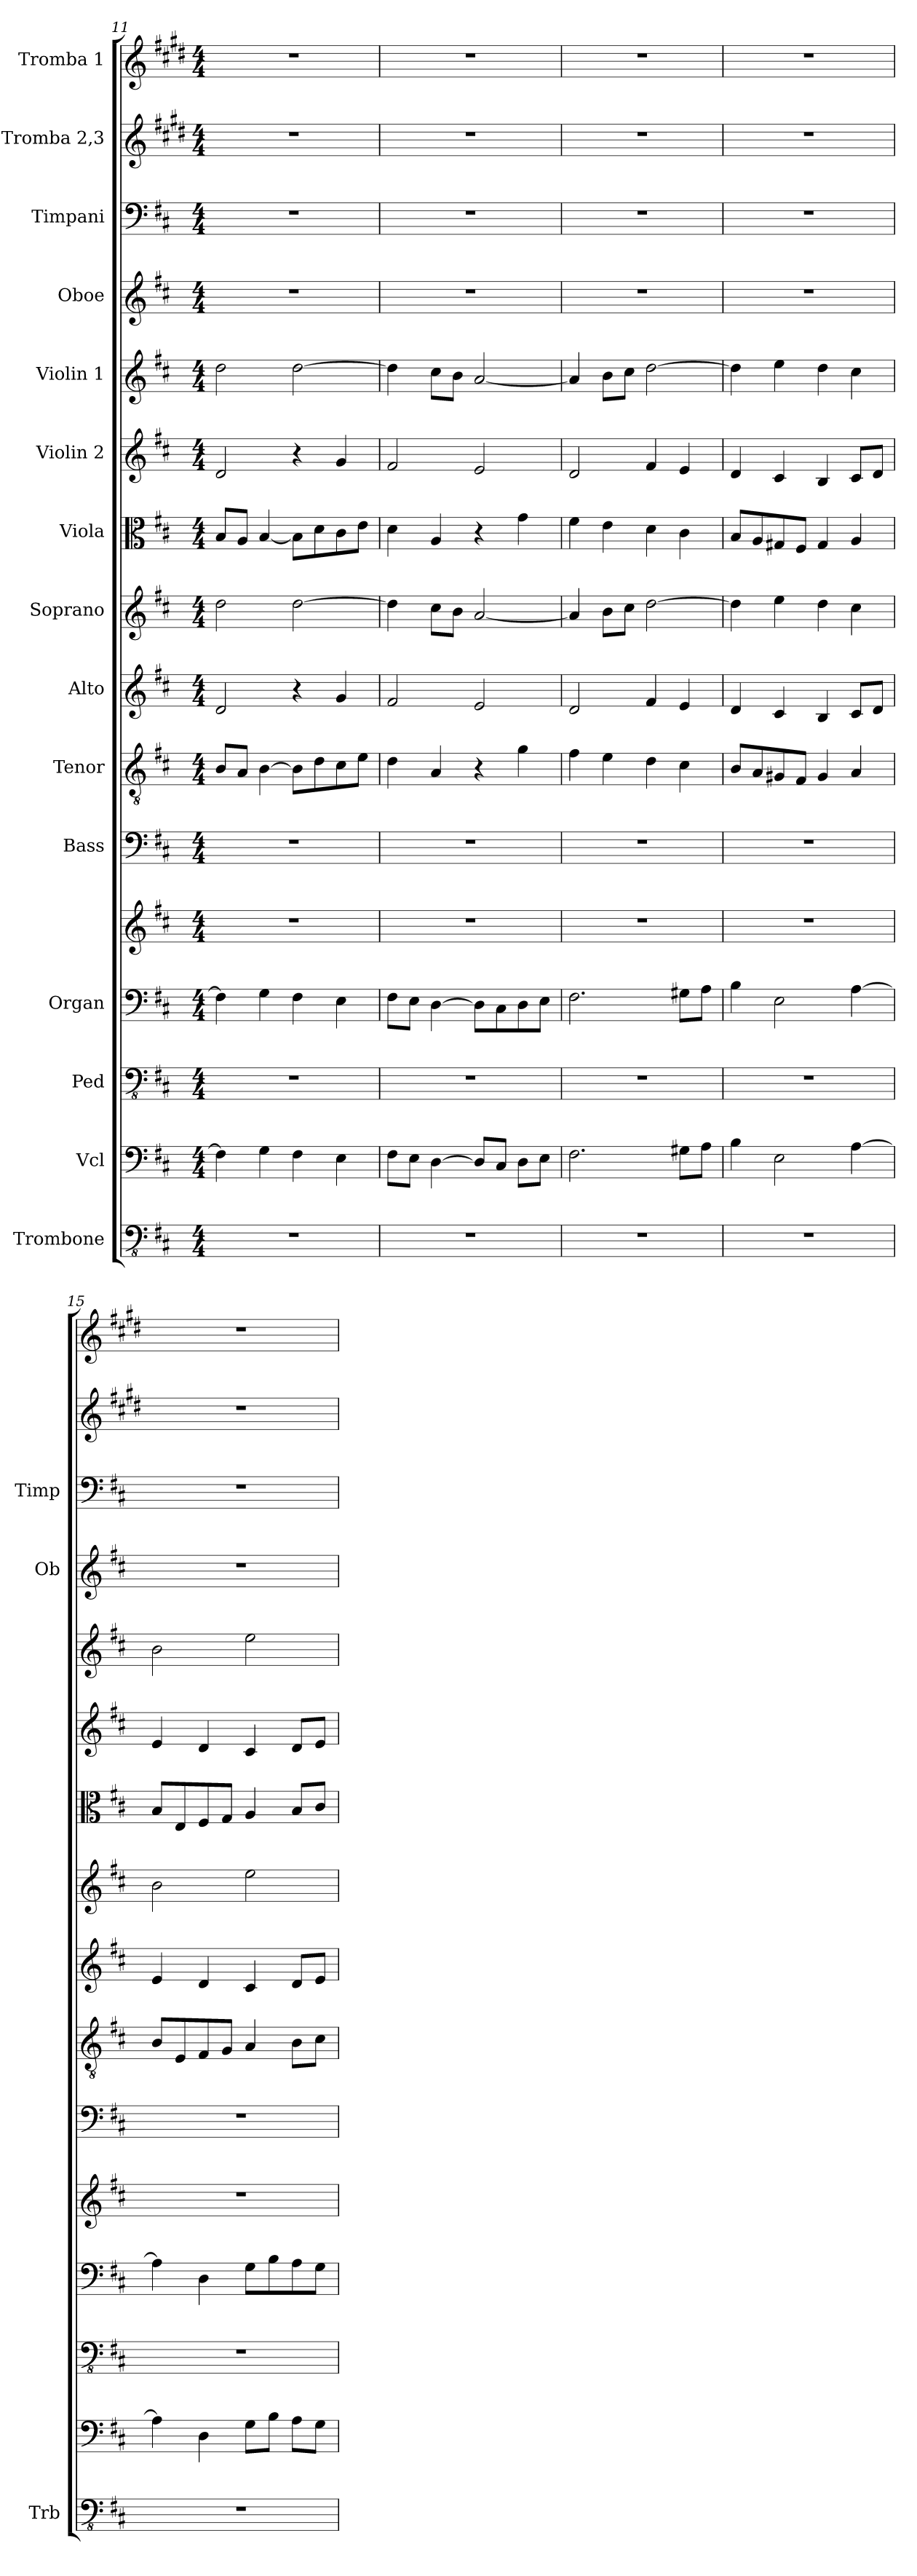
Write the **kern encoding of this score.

**kern	**kern	**kern	**kern	**kern	**kern	**kern	**kern	**kern	**kern	**kern	**kern	**kern	**kern	**kern	**kern
*part15	*part14	*part13	*part12	*part12	*part11	*part10	*part9	*part8	*part7	*part6	*part5	*part4	*part3	*part2	*part1
*staff16	*staff15	*staff14	*staff13	*staff12	*staff11	*staff10	*staff9	*staff8	*staff7	*staff6	*staff5	*staff4	*staff3	*staff2	*staff1
*I"Trombone	*I"Vcl	*I"Ped	*I"Organ	*	*I"Bass	*I"Tenor	*I"Alto	*I"Soprano	*I"Viola	*I"Violin 2	*I"Violin 1	*I"Oboe	*I"Timpani	*I"Tromba 2,3	*I"Tromba 1
*I'Trb	*	*	*	*	*	*	*	*	*	*	*	*I'Ob	*I'Timp	*	*
*clefFv4	*clefF4	*clefFv4	*clefF4	*clefG2	*clefF4	*clefGv2	*clefG2	*clefG2	*clefC3	*clefG2	*clefG2	*clefG2	*clefF4	*clefG2	*clefG2
*	*	*	*	*	*	*	*	*	*	*	*	*	*	*ITrd1c2	*ITrd1c2
*k[f#c#]	*k[f#c#]	*k[f#c#]	*k[f#c#]	*k[f#c#]	*k[f#c#]	*k[f#c#]	*k[f#c#]	*k[f#c#]	*k[f#c#]	*k[f#c#]	*k[f#c#]	*k[f#c#]	*k[f#c#]	*k[f#c#]	*k[f#c#]
*M4/4	*M4/4	*M4/4	*M4/4	*M4/4	*M4/4	*M4/4	*M4/4	*M4/4	*M4/4	*M4/4	*M4/4	*M4/4	*M4/4	*M4/4	*M4/4
=11	=11	=11	=11	=11	=11	=11	=11	=11	=11	=11	=11	=11	=11	=11	=11
1r	4F#\]	1r	4F#\]	1r	1r	8B/L	2d/	2dd\	8B/L	2d/	2dd\	1r	1r	1r	1r
.	.	.	.	.	.	8A/J	.	.	8A/J	.	.	.	.	.	.
.	4G\	.	4G\	.	.	[4B\	.	.	[4B/	.	.	.	.	.	.
.	4F#\	.	4F#\	.	.	8B\L]	4r	[2dd\	8B\L]	4r	[2dd\	.	.	.	.
.	.	.	.	.	.	8d\	.	.	8d\	.	.	.	.	.	.
.	4E\	.	4E\	.	.	8c#\	4g/	.	8c#\	4g/	.	.	.	.	.
.	.	.	.	.	.	8e\J	.	.	8e\J	.	.	.	.	.	.
=12	=12	=12	=12	=12	=12	=12	=12	=12	=12	=12	=12	=12	=12	=12	=12
1r	8F#\L	1r	8F#\L	1r	1r	4d\	2f#/	4dd\]	4d\	2f#/	4dd\]	1r	1r	1r	1r
.	8E\J	.	8E\J	.	.	.	.	.	.	.	.	.	.	.	.
.	[4D\	.	[4D\	.	.	4A/	.	8cc#\L	4A/	.	8cc#\L	.	.	.	.
.	.	.	.	.	.	.	.	8b\J	.	.	8b\J	.	.	.	.
.	8D/L]	.	8D\L]	.	.	4r	2e/	[2a/	4r	2e/	[2a/	.	.	.	.
.	8C#/J	.	8C#\	.	.	.	.	.	.	.	.	.	.	.	.
.	8D\L	.	8D\	.	.	4g\	.	.	4g\	.	.	.	.	.	.
.	8E\J	.	8E\J	.	.	.	.	.	.	.	.	.	.	.	.
!!LO:PB:g=z
=13	=13	=13	=13	=13	=13	=13	=13	=13	=13	=13	=13	=13	=13	=13	=13
1r	2.F#\	1r	2.F#\	1r	1r	4f#\	2d/	4a/]	4f#\	2d/	4a/]	1r	1r	1r	1r
.	.	.	.	.	.	4e\	.	8b\L	4e\	.	8b\L	.	.	.	.
.	.	.	.	.	.	.	.	8cc#\J	.	.	8cc#\J	.	.	.	.
.	.	.	.	.	.	4d\	4f#/	[2dd\	4d\	4f#/	[2dd\	.	.	.	.
.	8G#X\L	.	8G#X\L	.	.	4c#\	4e/	.	4c#\	4e/	.	.	.	.	.
.	8A\J	.	8A\J	.	.	.	.	.	.	.	.	.	.	.	.
=14	=14	=14	=14	=14	=14	=14	=14	=14	=14	=14	=14	=14	=14	=14	=14
1r	4B\	1r	4B\	1r	1r	8B/L	4d/	4dd\]	8B/L	4d/	4dd\]	1r	1r	1r	1r
.	.	.	.	.	.	8A/	.	.	8A/	.	.	.	.	.	.
.	2E\	.	2E\	.	.	8G#X/	4c#/	4ee\	8G#X/	4c#/	4ee\	.	.	.	.
.	.	.	.	.	.	8F#/J	.	.	8F#/J	.	.	.	.	.	.
.	.	.	.	.	.	4G#/	4B/	4dd\	4G#/	4B/	4dd\	.	.	.	.
.	[4A\	.	[4A\	.	.	4A/	8c#/L	4cc#\	4A/	8c#/L	4cc#\	.	.	.	.
.	.	.	.	.	.	.	8d/J	.	.	8d/J	.	.	.	.	.
=15	=15	=15	=15	=15	=15	=15	=15	=15	=15	=15	=15	=15	=15	=15	=15
1r	4A\]	1r	4A\]	1r	1r	8B/L	4e/	2b\	8B/L	4e/	2b\	1r	1r	1r	1r
.	.	.	.	.	.	8E/	.	.	8E/	.	.	.	.	.	.
.	4D\	.	4D\	.	.	8F#/	4d/	.	8F#/	4d/	.	.	.	.	.
.	.	.	.	.	.	8G/J	.	.	8G/J	.	.	.	.	.	.
.	8G\L	.	8G\L	.	.	4A/	4c#/	2ee\	4A/	4c#/	2ee\	.	.	.	.
.	8B\J	.	8B\	.	.	.	.	.	.	.	.	.	.	.	.
.	8A\L	.	8A\	.	.	8B\L	8d/L	.	8B/L	8d/L	.	.	.	.	.
.	8G\J	.	8G\J	.	.	8c#\J	8e/J	.	8c#/J	8e/J	.	.	.	.	.
=	=	=	=	=	=	=	=	=	=	=	=	=	=	=	=
*-	*-	*-	*-	*-	*-	*-	*-	*-	*-	*-	*-	*-	*-	*-	*-
